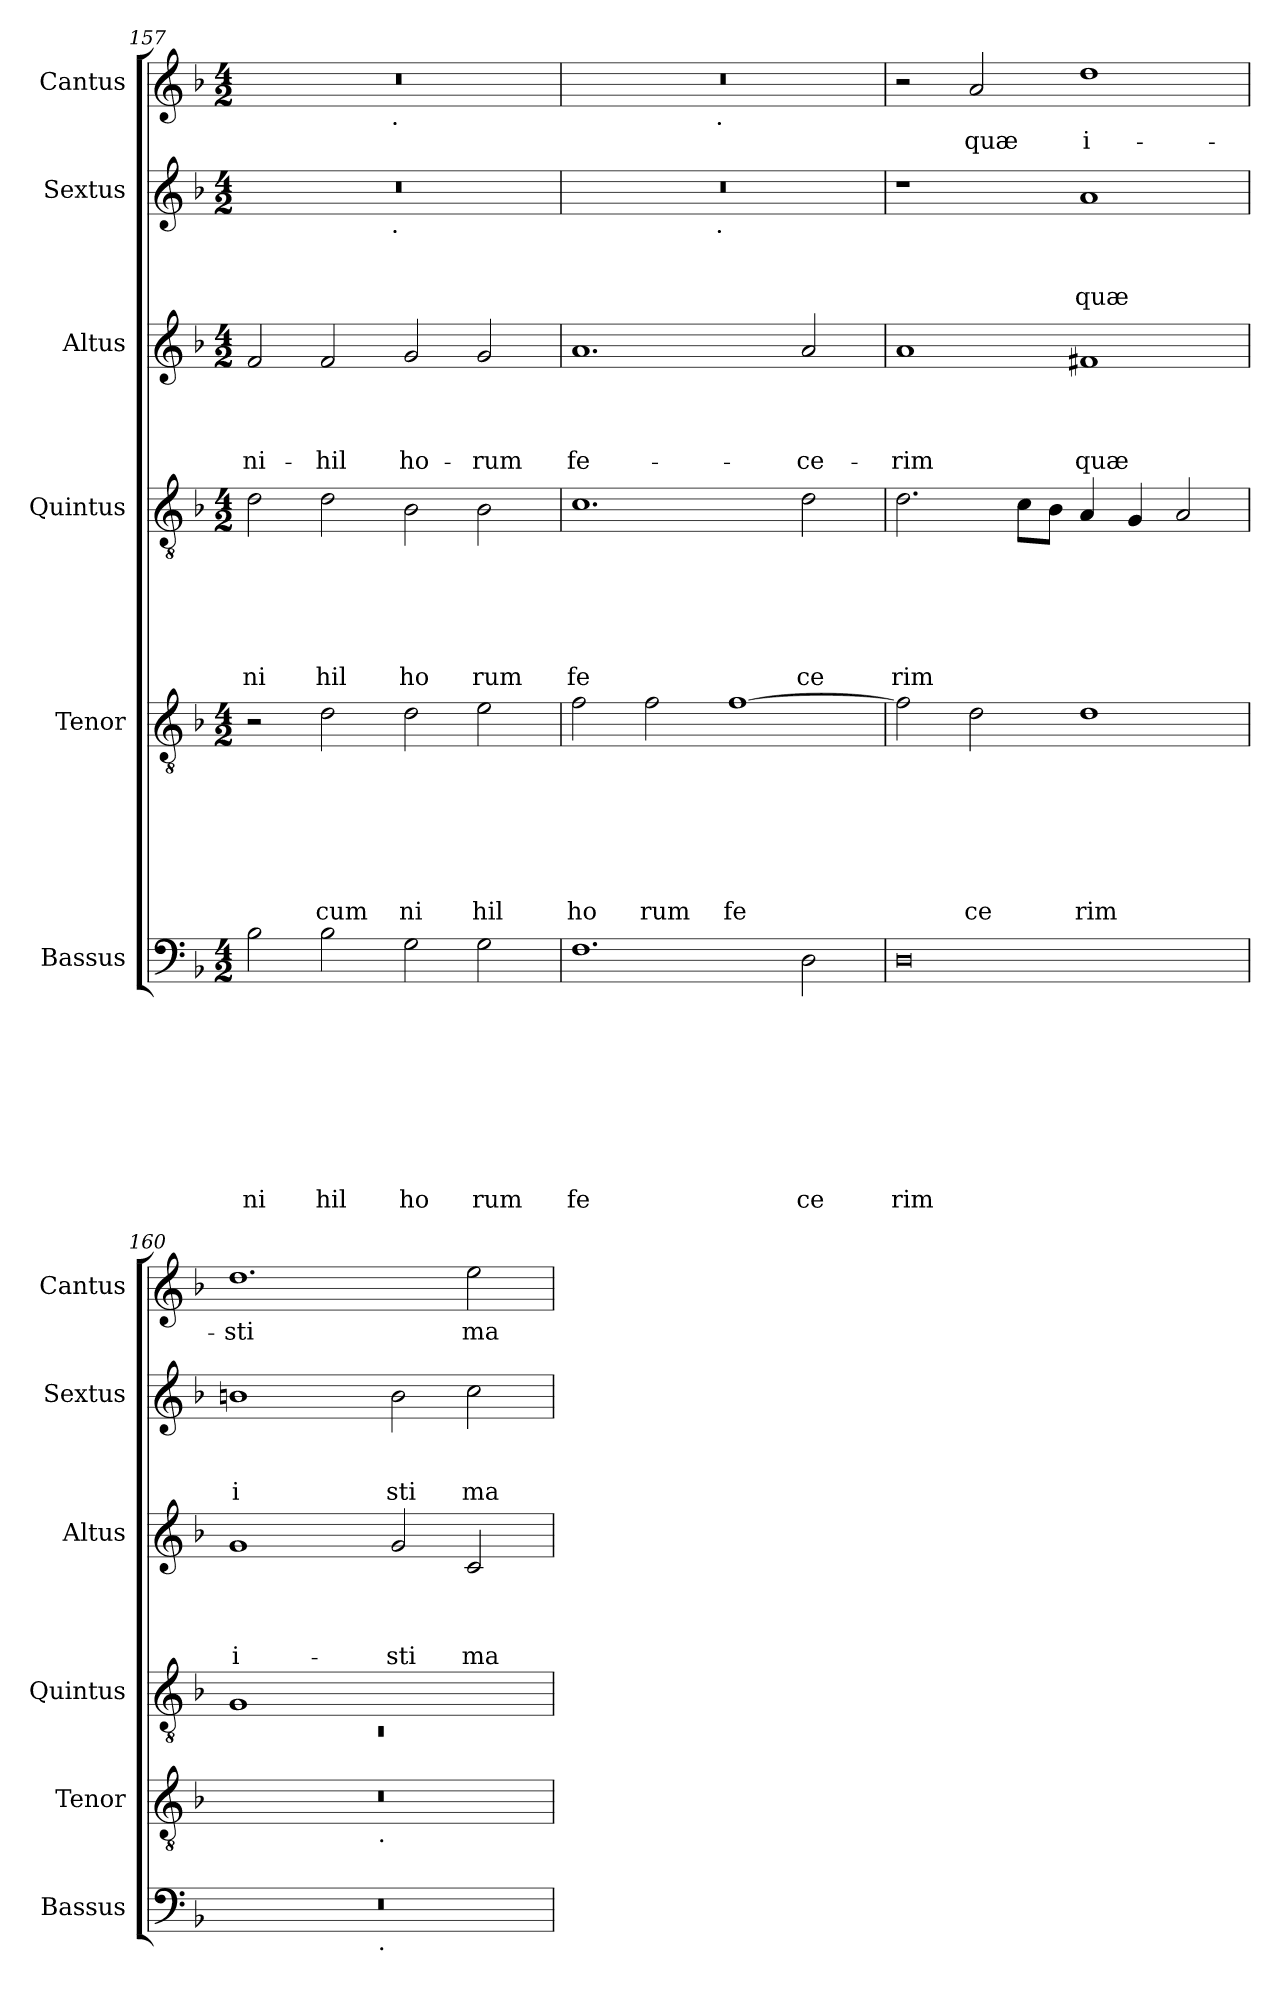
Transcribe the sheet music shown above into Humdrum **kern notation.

**kern	**text	**text	**text	**text	**text	**text	**text	**text	**text	**kern	**text	**text	**text	**text	**text	**text	**text	**kern	**text	**text	**text	**text	**text	**text	**kern	**text	**text	**text	**text	**kern	**text	**text	**text	**kern	**text
*part6	*part6	*part6	*part6	*part6	*part6	*part6	*part6	*part6	*part6	*part5	*part5	*part5	*part5	*part5	*part5	*part5	*part5	*part4	*part4	*part4	*part4	*part4	*part4	*part4	*part3	*part3	*part3	*part3	*part3	*part2	*part2	*part2	*part2	*part1	*part1
*staff6	*staff6	*staff6	*staff6	*staff6	*staff6	*staff6	*staff6	*staff6	*staff6	*staff5	*staff5	*staff5	*staff5	*staff5	*staff5	*staff5	*staff5	*staff4	*staff4	*staff4	*staff4	*staff4	*staff4	*staff4	*staff3	*staff3	*staff3	*staff3	*staff3	*staff2	*staff2	*staff2	*staff2	*staff1	*staff1
*I"Bassus	*	*	*	*	*	*	*	*	*	*I"Tenor	*	*	*	*	*	*	*	*I"Quintus	*	*	*	*	*	*	*I"Altus	*	*	*	*	*I"Sextus	*	*	*	*I"Cantus	*
*I'Bassus	*	*	*	*	*	*	*	*	*	*I'Tenor	*	*	*	*	*	*	*	*I'Quintus	*	*	*	*	*	*	*I'Altus	*	*	*	*	*I'Sextus	*	*	*	*I'Cantus	*
*clefF4	*	*	*	*	*	*	*	*	*	*clefGv2	*	*	*	*	*	*	*	*clefGv2	*	*	*	*	*	*	*clefG2	*	*	*	*	*clefG2	*	*	*	*clefG2	*
*k[b-]	*	*	*	*	*	*	*	*	*	*k[b-]	*	*	*	*	*	*	*	*k[b-]	*	*	*	*	*	*	*k[b-]	*	*	*	*	*k[b-]	*	*	*	*k[b-]	*
*F:	*	*	*	*	*	*	*	*	*	*F:	*	*	*	*	*	*	*	*F:	*	*	*	*	*	*	*F:	*	*	*	*	*F:	*	*	*	*F:	*
*M4/2	*	*	*	*	*	*	*	*	*	*M4/2	*	*	*	*	*	*	*	*M4/2	*	*	*	*	*	*	*M4/2	*	*	*	*	*M4/2	*	*	*	*M4/2	*
=157	=157	=157	=157	=157	=157	=157	=157	=157	=157	=157	=157	=157	=157	=157	=157	=157	=157	=157	=157	=157	=157	=157	=157	=157	=157	=157	=157	=157	=157	=157	=157	=157	=157	=157	=157
!	!	!	!	!	!	!	!	!	!LO:LY:b	!	!	!	!	!	!	!	!	!	!	!	!	!	!	!LO:LY:b	!	!	!	!	!LO:LY:b	!	!	!	!	!	!
*	*	*	*	*	*	*	*	*	*	*	*	*	*	*	*	*	*	*	*	*	*	*	*	*	*	*	*	*	*	*^	*	*	*	*^	*
2B-\	.	.	.	.	.	.	.	.	ni	2r	.	.	.	.	.	.	.	2d\	.	.	.	.	.	ni	2f/	.	.	.	ni-	0r	2ryy	.	.	.	0r	2ryy	.
!	!	!	!	!	!	!	!	!	!LO:LY:b	!	!	!	!	!	!	!	!LO:LY:b	!	!	!	!	!	!	!LO:LY:b	!	!	!	!	!LO:LY:b	!	!	!	!	!	!	!	!
2B-\	.	.	.	.	.	.	.	.	hil	2d\	.	.	.	.	.	.	cum	2d\	.	.	.	.	.	hil	2f/	.	.	.	-hil	.	4...ryy	.	.	.	.	4...ryy	.
!	!	!	!	!	!	!	!	!	!	!	!	!	!	!	!	!	!	!	!	!	!	!	!	!	!	!	!	!	!	!	!	!	!	!	!	!LO:TX:b:t=.	!
!	!	!	!	!	!	!	!	!	!	!	!	!	!	!	!	!	!	!	!	!	!	!	!	!	!	!	!	!	!	!	!LO:TX:b:t=.	!	!	!	!	!	!
.	.	.	.	.	.	.	.	.	.	.	.	.	.	.	.	.	.	.	.	.	.	.	.	.	.	.	.	.	.	.	1ryy	.	.	.	.	1ryy	.
!	!	!	!	!	!	!	!	!	!LO:LY:b	!	!	!	!	!	!	!	!LO:LY:b	!	!	!	!	!	!	!LO:LY:b	!	!	!	!	!LO:LY:b	!	!	!	!	!	!	!	!
2G\	.	.	.	.	.	.	.	.	ho	2d\	.	.	.	.	.	.	ni	2B-\	.	.	.	.	.	ho	2g/	.	.	.	ho-	.	.	.	.	.	.	.	.
!	!	!	!	!	!	!	!	!	!LO:LY:b	!	!	!	!	!	!	!	!LO:LY:b	!	!	!	!	!	!	!LO:LY:b	!	!	!	!	!LO:LY:b	!	!	!	!	!	!	!	!
2G\	.	.	.	.	.	.	.	.	rum	2e\	.	.	.	.	.	.	hil	2B-\	.	.	.	.	.	rum	2g/	.	.	.	-rum	.	.	.	.	.	.	.	.
.	.	.	.	.	.	.	.	.	.	.	.	.	.	.	.	.	.	.	.	.	.	.	.	.	.	.	.	.	.	.	32ryy	.	.	.	.	32ryy	.
=158!	=158!	=158!	=158!	=158!	=158!	=158!	=158!	=158!	=158!	=158!	=158!	=158!	=158!	=158!	=158!	=158!	=158!	=158!	=158!	=158!	=158!	=158!	=158!	=158!	=158!	=158!	=158!	=158!	=158!	=158!	=158!	=158!	=158!	=158!	=158!	=158!	=158!
!	!	!	!	!	!	!	!	!	!LO:LY:b	!	!	!	!	!	!	!	!LO:LY:b	!	!	!	!	!	!	!LO:LY:b	!	!	!	!	!LO:LY:b	!	!	!	!	!	!	!	!
1.F	.	.	.	.	.	.	.	.	fe	2f\	.	.	.	.	.	.	ho	1.c	.	.	.	.	.	fe	1.a	.	.	.	fe-	0r	2ryy	.	.	.	0r	2ryy	.
!	!	!	!	!	!	!	!	!	!	!	!	!	!	!	!	!	!LO:LY:b	!	!	!	!	!	!	!	!	!	!	!	!	!	!	!	!	!	!	!	!
.	.	.	.	.	.	.	.	.	.	2f\	.	.	.	.	.	.	rum	.	.	.	.	.	.	.	.	.	.	.	.	.	4...ryy	.	.	.	.	4...ryy	.
!	!	!	!	!	!	!	!	!	!	!	!	!	!	!	!	!	!	!	!	!	!	!	!	!	!	!	!	!	!	!	!	!	!	!	!	!LO:TX:b:t=.	!
!	!	!	!	!	!	!	!	!	!	!	!	!	!	!	!	!	!	!	!	!	!	!	!	!	!	!	!	!	!	!	!LO:TX:b:t=.	!	!	!	!	!	!
.	.	.	.	.	.	.	.	.	.	.	.	.	.	.	.	.	.	.	.	.	.	.	.	.	.	.	.	.	.	.	1ryy	.	.	.	.	1ryy	.
!	!	!	!	!	!	!	!	!	!	!	!	!	!	!	!	!	!LO:LY:b	!	!	!	!	!	!	!	!	!	!	!	!	!	!	!	!	!	!	!	!
.	.	.	.	.	.	.	.	.	.	[>1f	.	.	.	.	.	.	fe	.	.	.	.	.	.	.	.	.	.	.	.	.	.	.	.	.	.	.	.
!	!	!	!	!	!	!	!	!	!LO:LY:b	!	!	!	!	!	!	!	!	!	!	!	!	!	!	!LO:LY:b	!	!	!	!	!LO:LY:b	!	!	!	!	!	!	!	!
2D\	.	.	.	.	.	.	.	.	ce	.	.	.	.	.	.	.	.	2d\	.	.	.	.	.	ce	2a/	.	.	.	-ce-	.	.	.	.	.	.	.	.
.	.	.	.	.	.	.	.	.	.	.	.	.	.	.	.	.	.	.	.	.	.	.	.	.	.	.	.	.	.	.	32ryy	.	.	.	.	32ryy	.
=159!	=159!	=159!	=159!	=159!	=159!	=159!	=159!	=159!	=159!	=159!	=159!	=159!	=159!	=159!	=159!	=159!	=159!	=159!	=159!	=159!	=159!	=159!	=159!	=159!	=159!	=159!	=159!	=159!	=159!	=159!	=159!	=159!	=159!	=159!	=159!	=159!	=159!
!	!	!	!	!	!	!	!	!	!LO:LY:b	!	!	!	!	!	!	!	!	!	!	!	!	!	!	!LO:LY:b	!	!	!	!	!LO:LY:b	!	!	!	!	!	!	!	!
*	*	*	*	*	*	*	*	*	*	*	*	*	*	*	*	*	*	*	*	*	*	*	*	*	*	*	*	*	*	*v	*v	*	*	*	*	*	*
*	*	*	*	*	*	*	*	*	*	*	*	*	*	*	*	*	*	*	*	*	*	*	*	*	*	*	*	*	*	*	*	*	*	*v	*v	*
0D	.	.	.	.	.	.	.	.	rim	2f\]	.	.	.	.	.	.	.	2.d\	.	.	.	.	.	rim	1a	.	.	.	-rim	1r	.	.	.	2r	.
!	!	!	!	!	!	!	!	!	!	!	!	!	!	!	!	!	!LO:LY:b	!	!	!	!	!	!	!	!	!	!	!	!	!	!	!	!	!	!LO:LY:b
.	.	.	.	.	.	.	.	.	.	2d\	.	.	.	.	.	.	ce	.	.	.	.	.	.	.	.	.	.	.	.	.	.	.	.	2a/	quæ
.	.	.	.	.	.	.	.	.	.	.	.	.	.	.	.	.	.	8c\L	.	.	.	.	.	.	.	.	.	.	.	.	.	.	.	.	.
.	.	.	.	.	.	.	.	.	.	.	.	.	.	.	.	.	.	8B-\J	.	.	.	.	.	.	.	.	.	.	.	.	.	.	.	.	.
!	!	!	!	!	!	!	!	!	!	!	!	!	!	!	!	!	!LO:LY:b	!	!	!	!	!	!	!	!	!	!	!	!LO:LY:b	!	!	!	!LO:LY:b	!	!LO:LY:b
.	.	.	.	.	.	.	.	.	.	1d	.	.	.	.	.	.	rim	4A/	.	.	.	.	.	.	1f#X	.	.	.	quæ	1a	.	.	quæ	1dd	i-
.	.	.	.	.	.	.	.	.	.	.	.	.	.	.	.	.	.	4G/	.	.	.	.	.	.	.	.	.	.	.	.	.	.	.	.	.
.	.	.	.	.	.	.	.	.	.	.	.	.	.	.	.	.	.	2A/	.	.	.	.	.	.	.	.	.	.	.	.	.	.	.	.	.
=160!	=160!	=160!	=160!	=160!	=160!	=160!	=160!	=160!	=160!	=160!	=160!	=160!	=160!	=160!	=160!	=160!	=160!	=160!	=160!	=160!	=160!	=160!	=160!	=160!	=160!	=160!	=160!	=160!	=160!	=160!	=160!	=160!	=160!	=160!	=160!
*	*	*	*	*	*	*	*	*	*	*	*	*	*	*	*	*	*	*^	*	*	*	*	*	*	*	*	*	*	*	*	*	*	*	*	*
!	!	!	!	!	!	!	!	!	!	!	!	!	!	!	!	!	!	!	!LO:N:vis=1	!	!	!	!	!	!	!	!	!	!	!LO:LY:b	!	!	!	!LO:LY:b	!	!LO:LY:b
*^	*	*	*	*	*	*	*	*	*	*^	*	*	*	*	*	*	*	*	*	*	*	*	*	*	*	*	*	*	*	*	*	*	*	*	*	*
0r	2ryy	.	.	.	.	.	.	.	.	.	0r	2ryy	.	.	.	.	.	.	.	1G	0rC	.	.	.	.	.	.	1g	.	.	.	i-	1bn	.	.	i	1.dd	-sti
.	4...ryy	.	.	.	.	.	.	.	.	.	.	4...ryy	.	.	.	.	.	.	.	.	.	.	.	.	.	.	.	.	.	.	.	.	.	.	.	.	.	.
!	!	!	!	!	!	!	!	!	!	!	!	!LO:TX:b:t=.	!	!	!	!	!	!	!	!	!	!	!	!	!	!	!	!	!	!	!	!	!	!	!	!	!	!
!	!LO:TX:b:t=.	!	!	!	!	!	!	!	!	!	!	!	!	!	!	!	!	!	!	!	!	!	!	!	!	!	!	!	!	!	!	!	!	!	!	!	!	!
.	1ryy	.	.	.	.	.	.	.	.	.	.	1ryy	.	.	.	.	.	.	.	.	.	.	.	.	.	.	.	.	.	.	.	.	.	.	.	.	.	.
!	!	!	!	!	!	!	!	!	!	!	!	!	!	!	!	!	!	!	!	!	!	!	!	!	!	!	!	!	!	!	!	!LO:LY:b	!	!	!	!LO:LY:b	!	!
.	.	.	.	.	.	.	.	.	.	.	.	.	.	.	.	.	.	.	.	1ryy	.	.	.	.	.	.	.	2g/	.	.	.	-sti	2b\	.	.	sti	.	.
!	!	!	!	!	!	!	!	!	!	!	!	!	!	!	!	!	!	!	!	!	!	!	!	!	!	!	!	!	!	!	!	!LO:LY:b	!	!	!	!LO:LY:b	!	!LO:LY:b
.	.	.	.	.	.	.	.	.	.	.	.	.	.	.	.	.	.	.	.	.	.	.	.	.	.	.	.	2c/	.	.	.	ma-	2cc\	.	.	ma	2ee\	ma-
.	32ryy	.	.	.	.	.	.	.	.	.	.	32ryy	.	.	.	.	.	.	.	.	.	.	.	.	.	.	.	.	.	.	.	.	.	.	.	.	.	.
*v	*v	*	*	*	*	*	*	*	*	*	*	*	*	*	*	*	*	*	*	*v	*v	*	*	*	*	*	*	*	*	*	*	*	*	*	*	*	*	*
*	*	*	*	*	*	*	*	*	*	*v	*v	*	*	*	*	*	*	*	*	*	*	*	*	*	*	*	*	*	*	*	*	*	*	*	*	*
=!	=!	=!	=!	=!	=!	=!	=!	=!	=!	=!	=!	=!	=!	=!	=!	=!	=!	=!	=!	=!	=!	=!	=!	=!	=!	=!	=!	=!	=!	=!	=!	=!	=!	=!	=!
*-	*-	*-	*-	*-	*-	*-	*-	*-	*-	*-	*-	*-	*-	*-	*-	*-	*-	*-	*-	*-	*-	*-	*-	*-	*-	*-	*-	*-	*-	*-	*-	*-	*-	*-	*-
